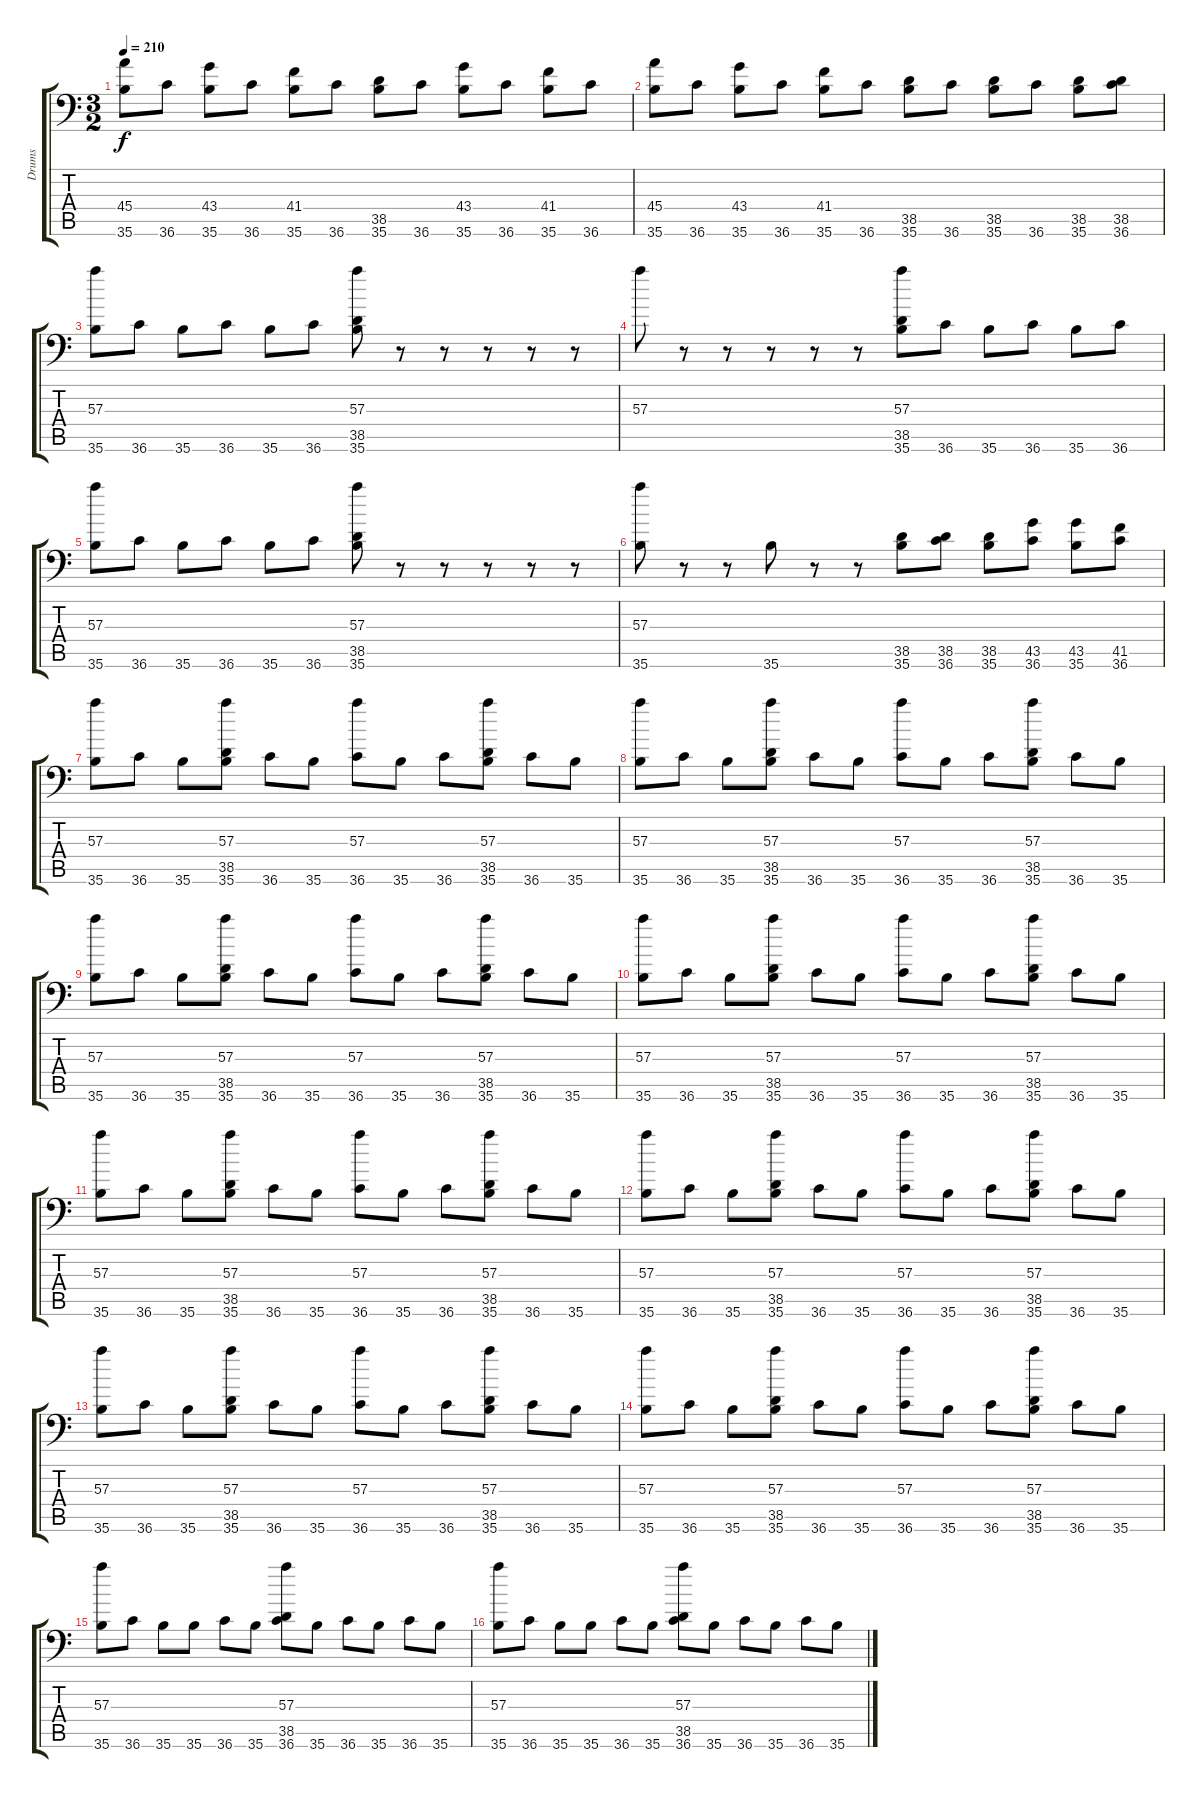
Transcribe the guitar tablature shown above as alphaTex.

\track ("Drums" "Drums") {instrument acousticgrandpiano}
\staff {score tabs}
\tuning (C-1 C-1 C-1 C-1 C-1 C-1) {hide}
\ts (3 2)
\tempo 210
\clef f4
\ks c
(45.4 35.6).8{dy f} 36.6.8 (43.4 35.6).8 36.6.8 (41.4 35.6).8 36.6.8 (38.5 35.6).8 36.6.8 (43.4 35.6).8 36.6.8 (41.4 35.6).8 36.6.8 |
(45.4 35.6).8 36.6.8 (43.4 35.6).8 36.6.8 (41.4 35.6).8 36.6.8 (38.5 35.6).8 36.6.8 (38.5 35.6).8 36.6.8 (38.5 35.6).8 (38.5 36.6).8 |
(57.3 35.6).8 36.6.8 35.6.8 36.6.8 35.6.8 36.6.8 (57.3 38.5 35.6).8 r.8 r.8 r.8 r.8 r.8 |
57.3.8 r.8 r.8 r.8 r.8 r.8 (57.3 38.5 35.6).8 36.6.8 35.6.8 36.6.8 35.6.8 36.6.8 |
(57.3 35.6).8 36.6.8 35.6.8 36.6.8 35.6.8 36.6.8 (57.3 38.5 35.6).8 r.8 r.8 r.8 r.8 r.8 |
(57.3 35.6).8 r.8 r.8 35.6.8 r.8 r.8 (38.5 35.6).8 (38.5 36.6).8 (38.5 35.6).8 (43.5 36.6).8 (43.5 35.6).8 (41.5 36.6).8 |
(57.3 35.6).8 36.6.8 35.6.8 (57.3 38.5 35.6).8 36.6.8 35.6.8 (57.3 36.6).8 35.6.8 36.6.8 (57.3 38.5 35.6).8 36.6.8 35.6.8 |
(57.3 35.6).8 36.6.8 35.6.8 (57.3 38.5 35.6).8 36.6.8 35.6.8 (57.3 36.6).8 35.6.8 36.6.8 (57.3 38.5 35.6).8 36.6.8 35.6.8 |
(57.3 35.6).8 36.6.8 35.6.8 (57.3 38.5 35.6).8 36.6.8 35.6.8 (57.3 36.6).8 35.6.8 36.6.8 (57.3 38.5 35.6).8 36.6.8 35.6.8 |
(57.3 35.6).8 36.6.8 35.6.8 (57.3 38.5 35.6).8 36.6.8 35.6.8 (57.3 36.6).8 35.6.8 36.6.8 (57.3 38.5 35.6).8 36.6.8 35.6.8 |
(57.3 35.6).8 36.6.8 35.6.8 (57.3 38.5 35.6).8 36.6.8 35.6.8 (57.3 36.6).8 35.6.8 36.6.8 (57.3 38.5 35.6).8 36.6.8 35.6.8 |
(57.3 35.6).8 36.6.8 35.6.8 (57.3 38.5 35.6).8 36.6.8 35.6.8 (57.3 36.6).8 35.6.8 36.6.8 (57.3 38.5 35.6).8 36.6.8 35.6.8 |
(57.3 35.6).8 36.6.8 35.6.8 (57.3 38.5 35.6).8 36.6.8 35.6.8 (57.3 36.6).8 35.6.8 36.6.8 (57.3 38.5 35.6).8 36.6.8 35.6.8 |
(57.3 35.6).8 36.6.8 35.6.8 (57.3 38.5 35.6).8 36.6.8 35.6.8 (57.3 36.6).8 35.6.8 36.6.8 (57.3 38.5 35.6).8 36.6.8 35.6.8 |
(57.3 35.6).8 36.6.8 35.6.8 35.6.8 36.6.8 35.6.8 (57.3 38.5 36.6).8 35.6.8 36.6.8 35.6.8 36.6.8 35.6.8 |
(57.3 35.6).8 36.6.8 35.6.8 35.6.8 36.6.8 35.6.8 (57.3 38.5 36.6).8 35.6.8 36.6.8 35.6.8 36.6.8 35.6.8
